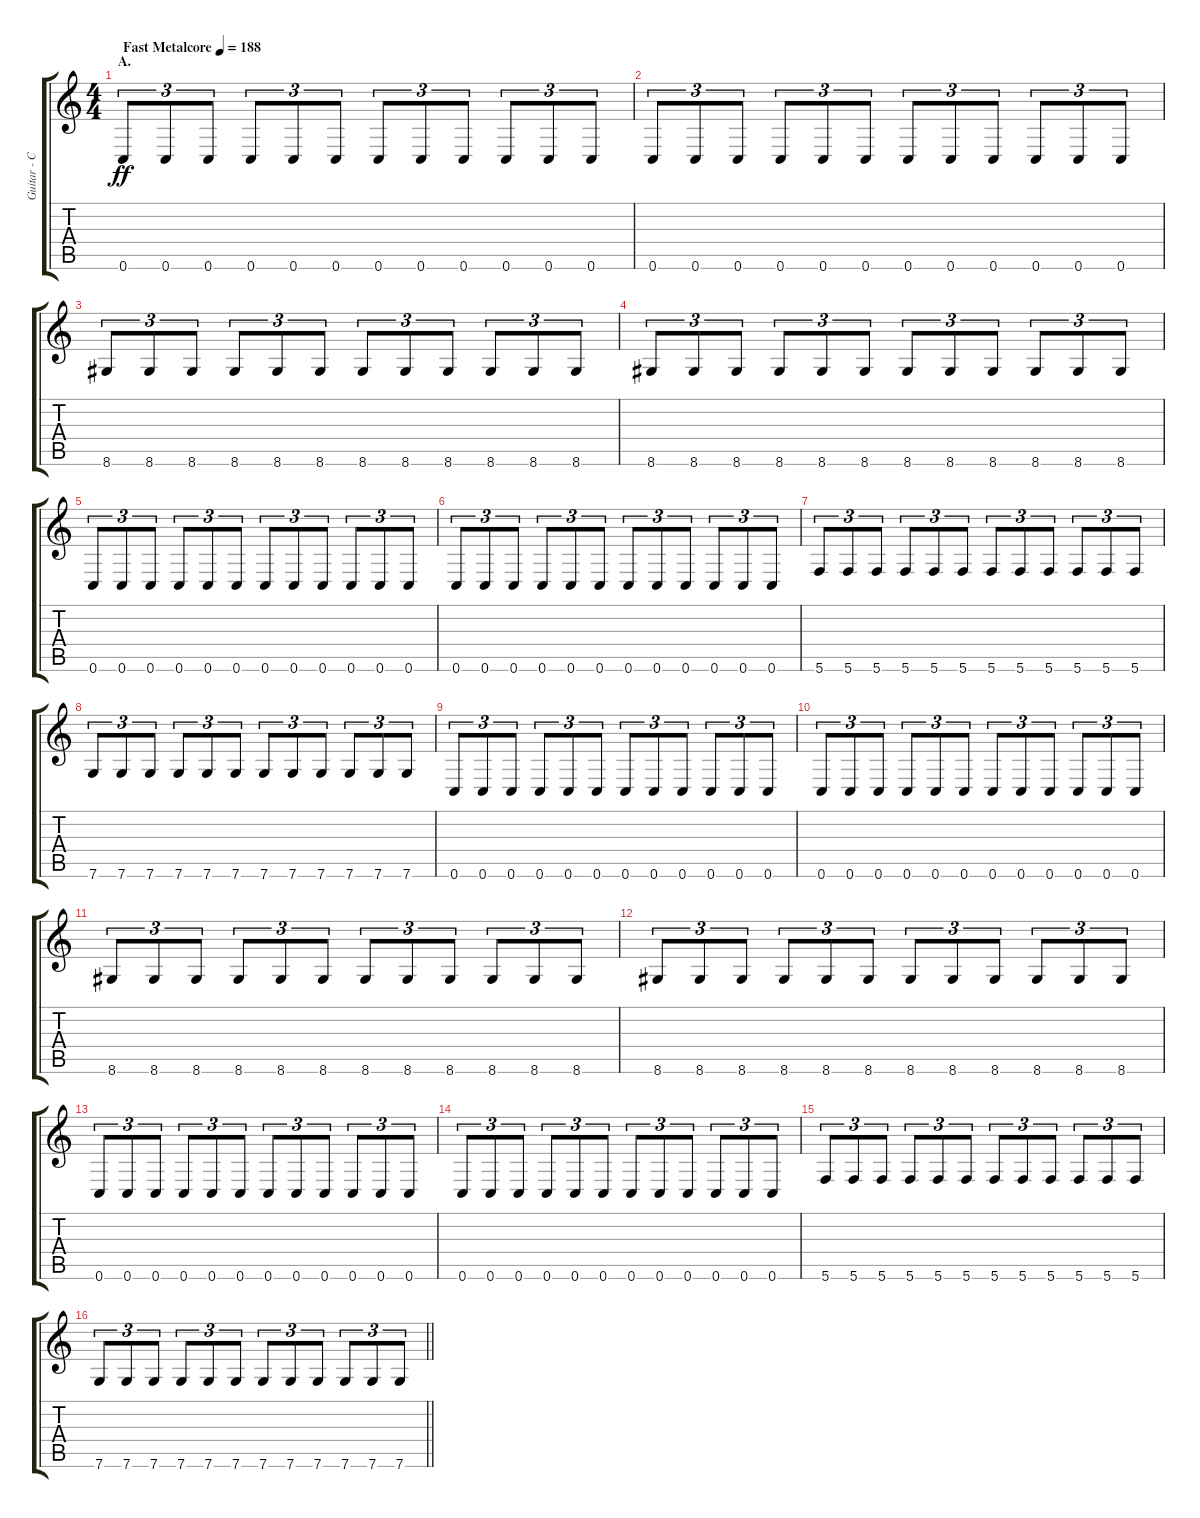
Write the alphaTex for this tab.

\track ("Guitar - Center" "Guitar - C") {instrument distortionguitar}
\staff {score tabs}
\tuning (D4 A3 F3 C3 G2 C2) {hide}
\ts (4 4)
\section ("" "A.")
\tempo (188 "Fast Metalcore")
\clef g2
\ks c
0.6.8{tu (3 2) dy ff instrument distortionguitar} 0.6.8{tu (3 2)} 0.6.8{tu (3 2)} 0.6.8{tu (3 2)} 0.6.8{tu (3 2)} 0.6.8{tu (3 2)} 0.6.8{tu (3 2)} 0.6.8{tu (3 2)} 0.6.8{tu (3 2)} 0.6.8{tu (3 2)} 0.6.8{tu (3 2)} 0.6.8{tu (3 2)} |
0.6.8{tu (3 2)} 0.6.8{tu (3 2)} 0.6.8{tu (3 2)} 0.6.8{tu (3 2)} 0.6.8{tu (3 2)} 0.6.8{tu (3 2)} 0.6.8{tu (3 2)} 0.6.8{tu (3 2)} 0.6.8{tu (3 2)} 0.6.8{tu (3 2)} 0.6.8{tu (3 2)} 0.6.8{tu (3 2)} |
8.6.8{tu (3 2)} 8.6.8{tu (3 2)} 8.6.8{tu (3 2)} 8.6.8{tu (3 2)} 8.6.8{tu (3 2)} 8.6.8{tu (3 2)} 8.6.8{tu (3 2)} 8.6.8{tu (3 2)} 8.6.8{tu (3 2)} 8.6.8{tu (3 2)} 8.6.8{tu (3 2)} 8.6.8{tu (3 2)} |
8.6.8{tu (3 2)} 8.6.8{tu (3 2)} 8.6.8{tu (3 2)} 8.6.8{tu (3 2)} 8.6.8{tu (3 2)} 8.6.8{tu (3 2)} 8.6.8{tu (3 2)} 8.6.8{tu (3 2)} 8.6.8{tu (3 2)} 8.6.8{tu (3 2)} 8.6.8{tu (3 2)} 8.6.8{tu (3 2)} |
0.6.8{tu (3 2)} 0.6.8{tu (3 2)} 0.6.8{tu (3 2)} 0.6.8{tu (3 2)} 0.6.8{tu (3 2)} 0.6.8{tu (3 2)} 0.6.8{tu (3 2)} 0.6.8{tu (3 2)} 0.6.8{tu (3 2)} 0.6.8{tu (3 2)} 0.6.8{tu (3 2)} 0.6.8{tu (3 2)} |
0.6.8{tu (3 2)} 0.6.8{tu (3 2)} 0.6.8{tu (3 2)} 0.6.8{tu (3 2)} 0.6.8{tu (3 2)} 0.6.8{tu (3 2)} 0.6.8{tu (3 2)} 0.6.8{tu (3 2)} 0.6.8{tu (3 2)} 0.6.8{tu (3 2)} 0.6.8{tu (3 2)} 0.6.8{tu (3 2)} |
5.6.8{tu (3 2)} 5.6.8{tu (3 2)} 5.6.8{tu (3 2)} 5.6.8{tu (3 2)} 5.6.8{tu (3 2)} 5.6.8{tu (3 2)} 5.6.8{tu (3 2)} 5.6.8{tu (3 2)} 5.6.8{tu (3 2)} 5.6.8{tu (3 2)} 5.6.8{tu (3 2)} 5.6.8{tu (3 2)} |
7.6.8{tu (3 2)} 7.6.8{tu (3 2)} 7.6.8{tu (3 2)} 7.6.8{tu (3 2)} 7.6.8{tu (3 2)} 7.6.8{tu (3 2)} 7.6.8{tu (3 2)} 7.6.8{tu (3 2)} 7.6.8{tu (3 2)} 7.6.8{tu (3 2)} 7.6.8{tu (3 2)} 7.6.8{tu (3 2)} |
0.6.8{tu (3 2)} 0.6.8{tu (3 2)} 0.6.8{tu (3 2)} 0.6.8{tu (3 2)} 0.6.8{tu (3 2)} 0.6.8{tu (3 2)} 0.6.8{tu (3 2)} 0.6.8{tu (3 2)} 0.6.8{tu (3 2)} 0.6.8{tu (3 2)} 0.6.8{tu (3 2)} 0.6.8{tu (3 2)} |
0.6.8{tu (3 2)} 0.6.8{tu (3 2)} 0.6.8{tu (3 2)} 0.6.8{tu (3 2)} 0.6.8{tu (3 2)} 0.6.8{tu (3 2)} 0.6.8{tu (3 2)} 0.6.8{tu (3 2)} 0.6.8{tu (3 2)} 0.6.8{tu (3 2)} 0.6.8{tu (3 2)} 0.6.8{tu (3 2)} |
8.6.8{tu (3 2)} 8.6.8{tu (3 2)} 8.6.8{tu (3 2)} 8.6.8{tu (3 2)} 8.6.8{tu (3 2)} 8.6.8{tu (3 2)} 8.6.8{tu (3 2)} 8.6.8{tu (3 2)} 8.6.8{tu (3 2)} 8.6.8{tu (3 2)} 8.6.8{tu (3 2)} 8.6.8{tu (3 2)} |
8.6.8{tu (3 2)} 8.6.8{tu (3 2)} 8.6.8{tu (3 2)} 8.6.8{tu (3 2)} 8.6.8{tu (3 2)} 8.6.8{tu (3 2)} 8.6.8{tu (3 2)} 8.6.8{tu (3 2)} 8.6.8{tu (3 2)} 8.6.8{tu (3 2)} 8.6.8{tu (3 2)} 8.6.8{tu (3 2)} |
0.6.8{tu (3 2)} 0.6.8{tu (3 2)} 0.6.8{tu (3 2)} 0.6.8{tu (3 2)} 0.6.8{tu (3 2)} 0.6.8{tu (3 2)} 0.6.8{tu (3 2)} 0.6.8{tu (3 2)} 0.6.8{tu (3 2)} 0.6.8{tu (3 2)} 0.6.8{tu (3 2)} 0.6.8{tu (3 2)} |
0.6.8{tu (3 2)} 0.6.8{tu (3 2)} 0.6.8{tu (3 2)} 0.6.8{tu (3 2)} 0.6.8{tu (3 2)} 0.6.8{tu (3 2)} 0.6.8{tu (3 2)} 0.6.8{tu (3 2)} 0.6.8{tu (3 2)} 0.6.8{tu (3 2)} 0.6.8{tu (3 2)} 0.6.8{tu (3 2)} |
5.6.8{tu (3 2)} 5.6.8{tu (3 2)} 5.6.8{tu (3 2)} 5.6.8{tu (3 2)} 5.6.8{tu (3 2)} 5.6.8{tu (3 2)} 5.6.8{tu (3 2)} 5.6.8{tu (3 2)} 5.6.8{tu (3 2)} 5.6.8{tu (3 2)} 5.6.8{tu (3 2)} 5.6.8{tu (3 2)} |
\barLineRight lightlight
7.6.8{tu (3 2)} 7.6.8{tu (3 2)} 7.6.8{tu (3 2)} 7.6.8{tu (3 2)} 7.6.8{tu (3 2)} 7.6.8{tu (3 2)} 7.6.8{tu (3 2)} 7.6.8{tu (3 2)} 7.6.8{tu (3 2)} 7.6.8{tu (3 2)} 7.6.8{tu (3 2)} 7.6.8{tu (3 2)}
